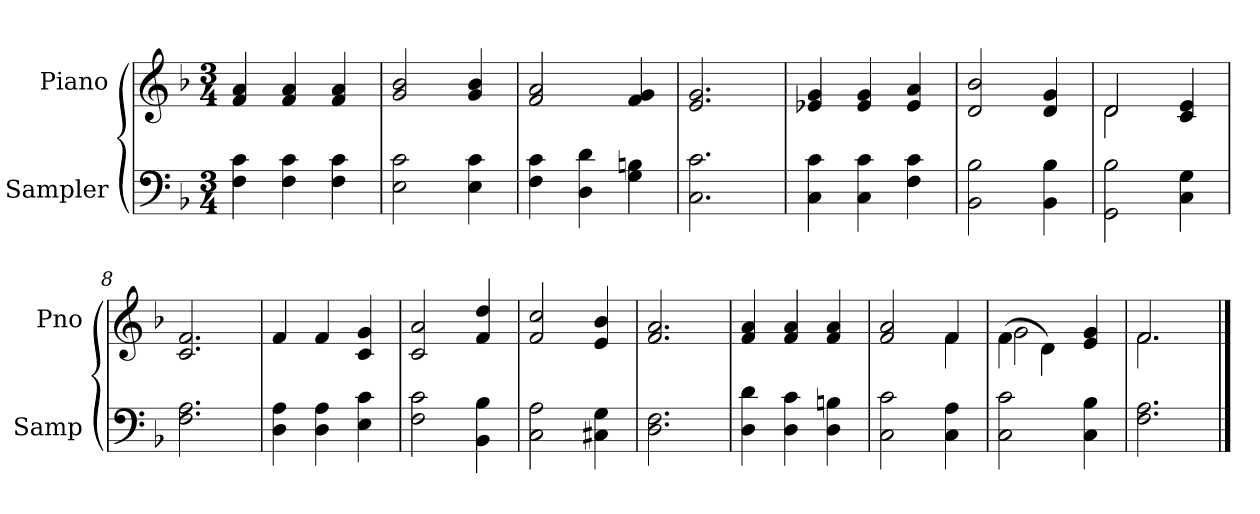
**kern	**kern
*part2	*part1
*staff2	*staff1
*I"Sampler	*I"Piano
*I'Samp	*I'Pno
*clefF4	*clefG2
*k[b-]	*k[b-]
*F:	*F:
*M3/4	*M3/4
=1	=1
4F\ 4c\	4f/ 4a/
4F\ 4c\	4f/ 4a/
4F\ 4c\	4f/ 4a/
=2	=2
2E\ 2c\	2g/ 2b-/
4E\ 4c\	4g/ 4b-/
=3	=3
4F\ 4c\	2f/ 2a/
4D\ 4d\	.
4G\ 4Bn\	4f/ 4g/
=4	=4
2.C\ 2.c\	2.e/ 2.g/
=5	=5
4C\ 4c\	4e-X/ 4g/
4C\ 4c\	4e-/ 4g/
4F\ 4c\	4e-/ 4a/
=6	=6
2BB-\ 2B-\	2d/ 2b-/
4BB-\ 4B-\	4d/ 4g/
=7	=7
*	*^
2GG\ 2B-\	2d/	2d
4C\ 4G\	4c/ 4e/	4ryy
*	*v	*v
=8	=8
2.F\ 2.A\	2.c/ 2.f/
=9	=9
4D\ 4A\	4f/
4D\ 4A\	4f/
4E\ 4c\	4c/ 4g/
=10	=10
2F\ 2c\	2c/ 2a/
4BB-\ 4B-\	4f/ 4dd/
=11	=11
2C\ 2A\	2f/ 2cc/
4C#X\ 4G\	4e/ 4b-/
=12	=12
2.D\ 2.F\	2.f/ 2.a/
=13	=13
4D\ 4d\	4f/ 4a/
4D\ 4c\	4f/ 4a/
4D\ 4Bn\	4f/ 4a/
=14	=14
*	*^
2C\ 2c\	2f/ 2a/	2ryy
4C\ 4A\	4f/	4f
=15	=15	=15
2C\ 2c\	(4f\	2g
.	4d\)	.
4C\ 4B-\	4e/ 4g/	4ryy
=16	=16	=16
2.F\ 2.A\	2.f/	2.f
*	*v	*v
==	==
*-	*-
